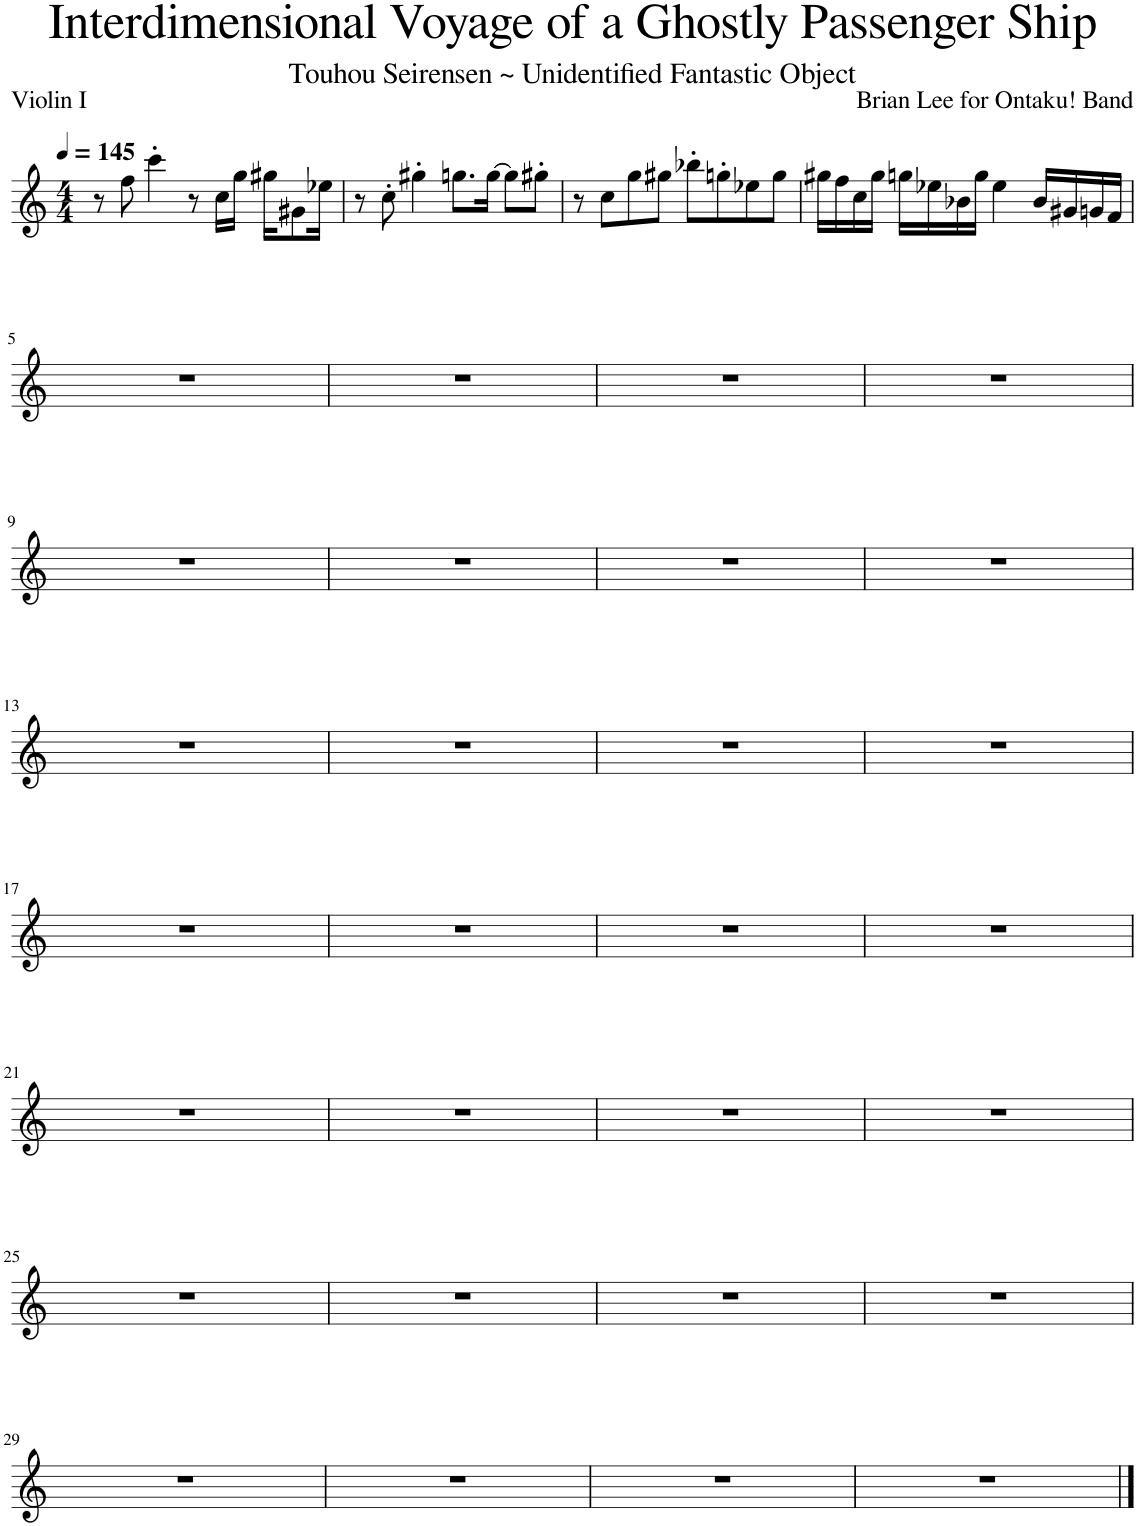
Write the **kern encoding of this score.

**kern
*part1
*staff1
*I"Violin
*I'Vln.
*clefG2
*k[]
*M4/4
*MM145
=1
8r
8ff\
4ccc'\
8r
16cc\LL
16gg\JJ
16gg#X\KL
8g#X\
16ee-X\Jk
=2
8r
8cc'\
4gg#X'\
8.ggn\L
[16gg\Jk
8gg\L]
8gg#X'\J
=3
8r
8cc\L
8gg\
8gg#X\J
8bb-X'\L
8ggn'\
8ee-X\
8gg\J
=4
16gg#X\LL
16ff\
16cc\
16gg#\JJ
16ggn\LL
16ee-X\
16b-X\
16gg\JJ
4ee-\
16b-/LL
16g#X/
16gn/
16f/JJ
!!LO:LB:g=z
=5
1r
=6
1r
=7
1r
=8
1r
!!LO:LB:g=z
=9
1r
=10
1r
=11
1r
=12
1r
!!LO:LB:g=z
=13
1r
=14
1r
=15
1r
=16
1r
!!LO:LB:g=z
=17
1r
=18
1r
=19
1r
=20
1r
!!LO:LB:g=z
=21
1r
=22
1r
=23
1r
=24
1r
!!LO:LB:g=z
=25
1r
=26
1r
=27
1r
=28
1r
!!LO:LB:g=z
=29
1r
=30
1r
=31
1r
=32
1r
==
*-
